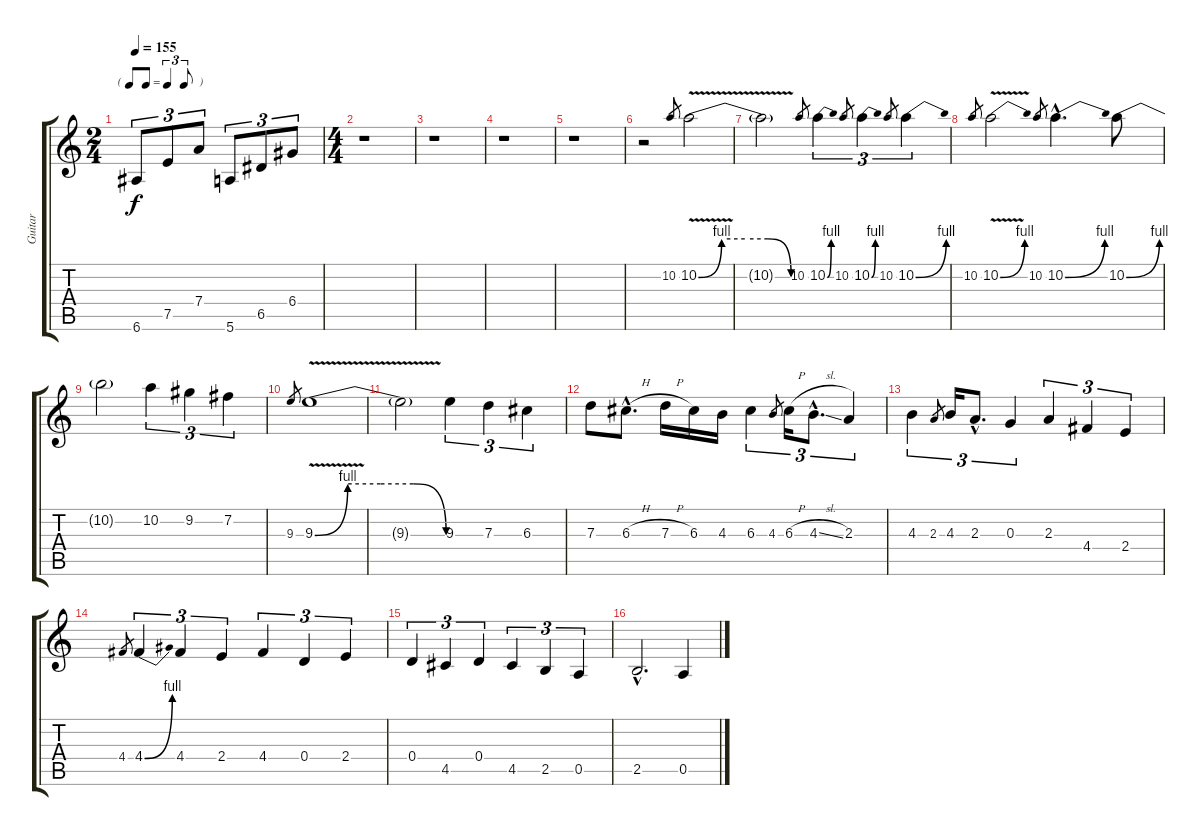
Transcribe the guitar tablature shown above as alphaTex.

\track ("Guitar" "Guitar") {instrument distortionguitar}
\staff {score tabs}
\tuning (E4 B3 G3 D3 A2 E2) {hide}
\ts (2 4)
\tf triplet8th
\tempo 155
\clef g2
\ks c
6.6.8{tu (3 2) dy f} 7.5.8{tu (3 2)} 7.4.8{tu (3 2)} 5.6.8{tu (3 2)} 6.5.8{tu (3 2)} 6.4.8{tu (3 2)} |
\ts (4 4)
r.1 |
r.1 |
r.1 |
r.1 |
r.2 10.2.8{gr} 10.2{be (custom 0 0 15 4 30 4 45 4 60 0) v}.2 |
10.2{t}.2 10.2.8{gr} 10.2{be (bend 0 0 60 4)}.4{tu (3 2)} 10.2.8{gr} 10.2{be (bend 0 0 60 4)}.4{tu (3 2)} 10.2.8{gr} 10.2{be (bend 0 0 60 4)}.4{tu (3 2)} |
10.2.8{gr} 10.2{be (bend 0 0 60 4) v}.2 10.2.8{gr} 10.2{be (bend 0 0 60 4) hac}.4{d} 10.2{be (bend 0 0 60 4)}.8 |
10.2{t}.2 10.2.4{tu (3 2)} 9.2.4{tu (3 2)} 7.2.4{tu (3 2)} |
9.3.8{gr} 9.3{be (custom 0 0 15 4 30 4 45 4 60 0) v}.1 |
9.3{t}.2 9.3.4{tu (3 2)} 7.3.4{tu (3 2)} 6.3.4{tu (3 2)} |
7.3.8 6.3{h hac}.8{d} 7.3{h}.16 6.3.16 4.3.16 6.3.4{tu (3 2)} 4.3.8{gr} 6.3{h}.16{tu (3 2)} 4.3{sl hac}.8{d tu (3 2)} 2.3.4{tu (3 2)} |
4.3.4{tu (3 2)} 2.3.8{gr} 4.3.16{tu (3 2)} 2.3{hac}.8{d tu (3 2)} 0.3.4{tu (3 2)} 2.3.4{tu (3 2)} 4.4.4{tu (3 2)} 2.4.4{tu (3 2)} |
4.4.8{gr} 4.4{be (bend 0 0 60 4)}.4{tu (3 2)} 4.4.4{tu (3 2)} 2.4.4{tu (3 2)} 4.4.4{tu (3 2)} 0.4.4{tu (3 2)} 2.4.4{tu (3 2)} |
0.4.4{tu (3 2)} 4.5.4{tu (3 2)} 0.4.4{tu (3 2)} 4.5.4{tu (3 2)} 2.5.4{tu (3 2)} 0.5.4{tu (3 2)} |
2.5{hac}.2{d} 0.5.4
